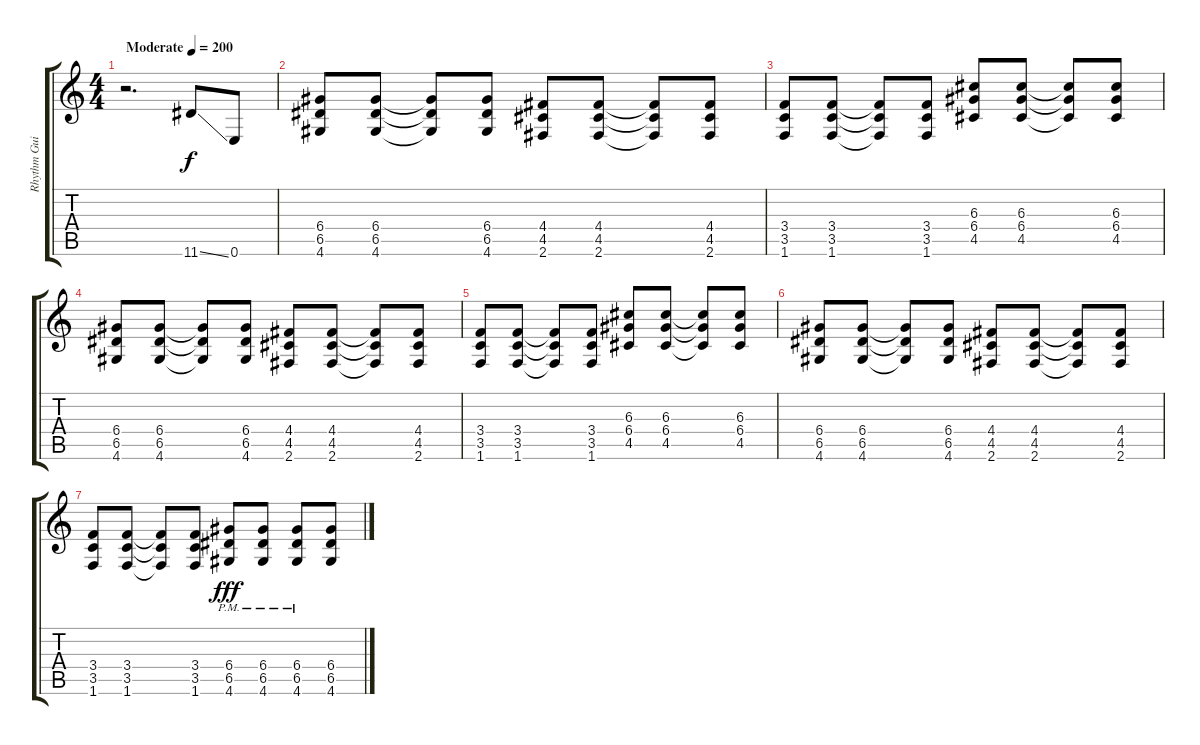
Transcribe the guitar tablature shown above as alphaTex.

\track ("Rhythm Guitar" "Rhythm Gui") {instrument distortionguitar}
\staff {score tabs}
\tuning (E4 B3 G3 D3 A2 E2) {hide}
\ts (4 4)
\tempo (200 "Moderate")
\clef g2
\ks c
r.2{d dy f instrument distortionguitar} 11.6{ss}.8 0.6.8 |
(6.4 6.5 4.6).8 (6.4 6.5 4.6).8 (6.4{t} 6.5{t} 4.6{t}).8 (6.4 6.5 4.6).8 (4.4 4.5 2.6).8 (4.4 4.5 2.6).8 (4.4{t} 4.5{t} 2.6{t}).8 (4.4 4.5 2.6).8 |
(3.4 3.5 1.6).8 (3.4 3.5 1.6).8 (3.4{t} 3.5{t} 1.6{t}).8 (3.4 3.5 1.6).8 (6.3 6.4 4.5).8 (6.3 6.4 4.5).8 (6.3{t} 6.4{t} 4.5{t}).8 (6.3 6.4 4.5).8 |
(6.4 6.5 4.6).8 (6.4 6.5 4.6).8 (6.4{t} 6.5{t} 4.6{t}).8 (6.4 6.5 4.6).8 (4.4 4.5 2.6).8 (4.4 4.5 2.6).8 (4.4{t} 4.5{t} 2.6{t}).8 (4.4 4.5 2.6).8 |
(3.4 3.5 1.6).8 (3.4 3.5 1.6).8 (3.4{t} 3.5{t} 1.6{t}).8 (3.4 3.5 1.6).8 (6.3 6.4 4.5).8 (6.3 6.4 4.5).8 (6.3{t} 6.4{t} 4.5{t}).8 (6.3 6.4 4.5).8 |
(6.4 6.5 4.6).8 (6.4 6.5 4.6).8 (6.4{t} 6.5{t} 4.6{t}).8 (6.4 6.5 4.6).8 (4.4 4.5 2.6).8 (4.4 4.5 2.6).8 (4.4{t} 4.5{t} 2.6{t}).8 (4.4 4.5 2.6).8 |
(3.4 3.5 1.6).8 (3.4 3.5 1.6).8 (3.4{t} 3.5{t} 1.6{t}).8 (3.4 3.5 1.6).8 (6.4{pm} 6.5{pm} 4.6{pm}).8{dy fff} (6.4{pm} 6.5{pm} 4.6{pm}).8 (6.4{pm} 6.5{pm} 4.6{pm}).8 (6.4 6.5 4.6).8
